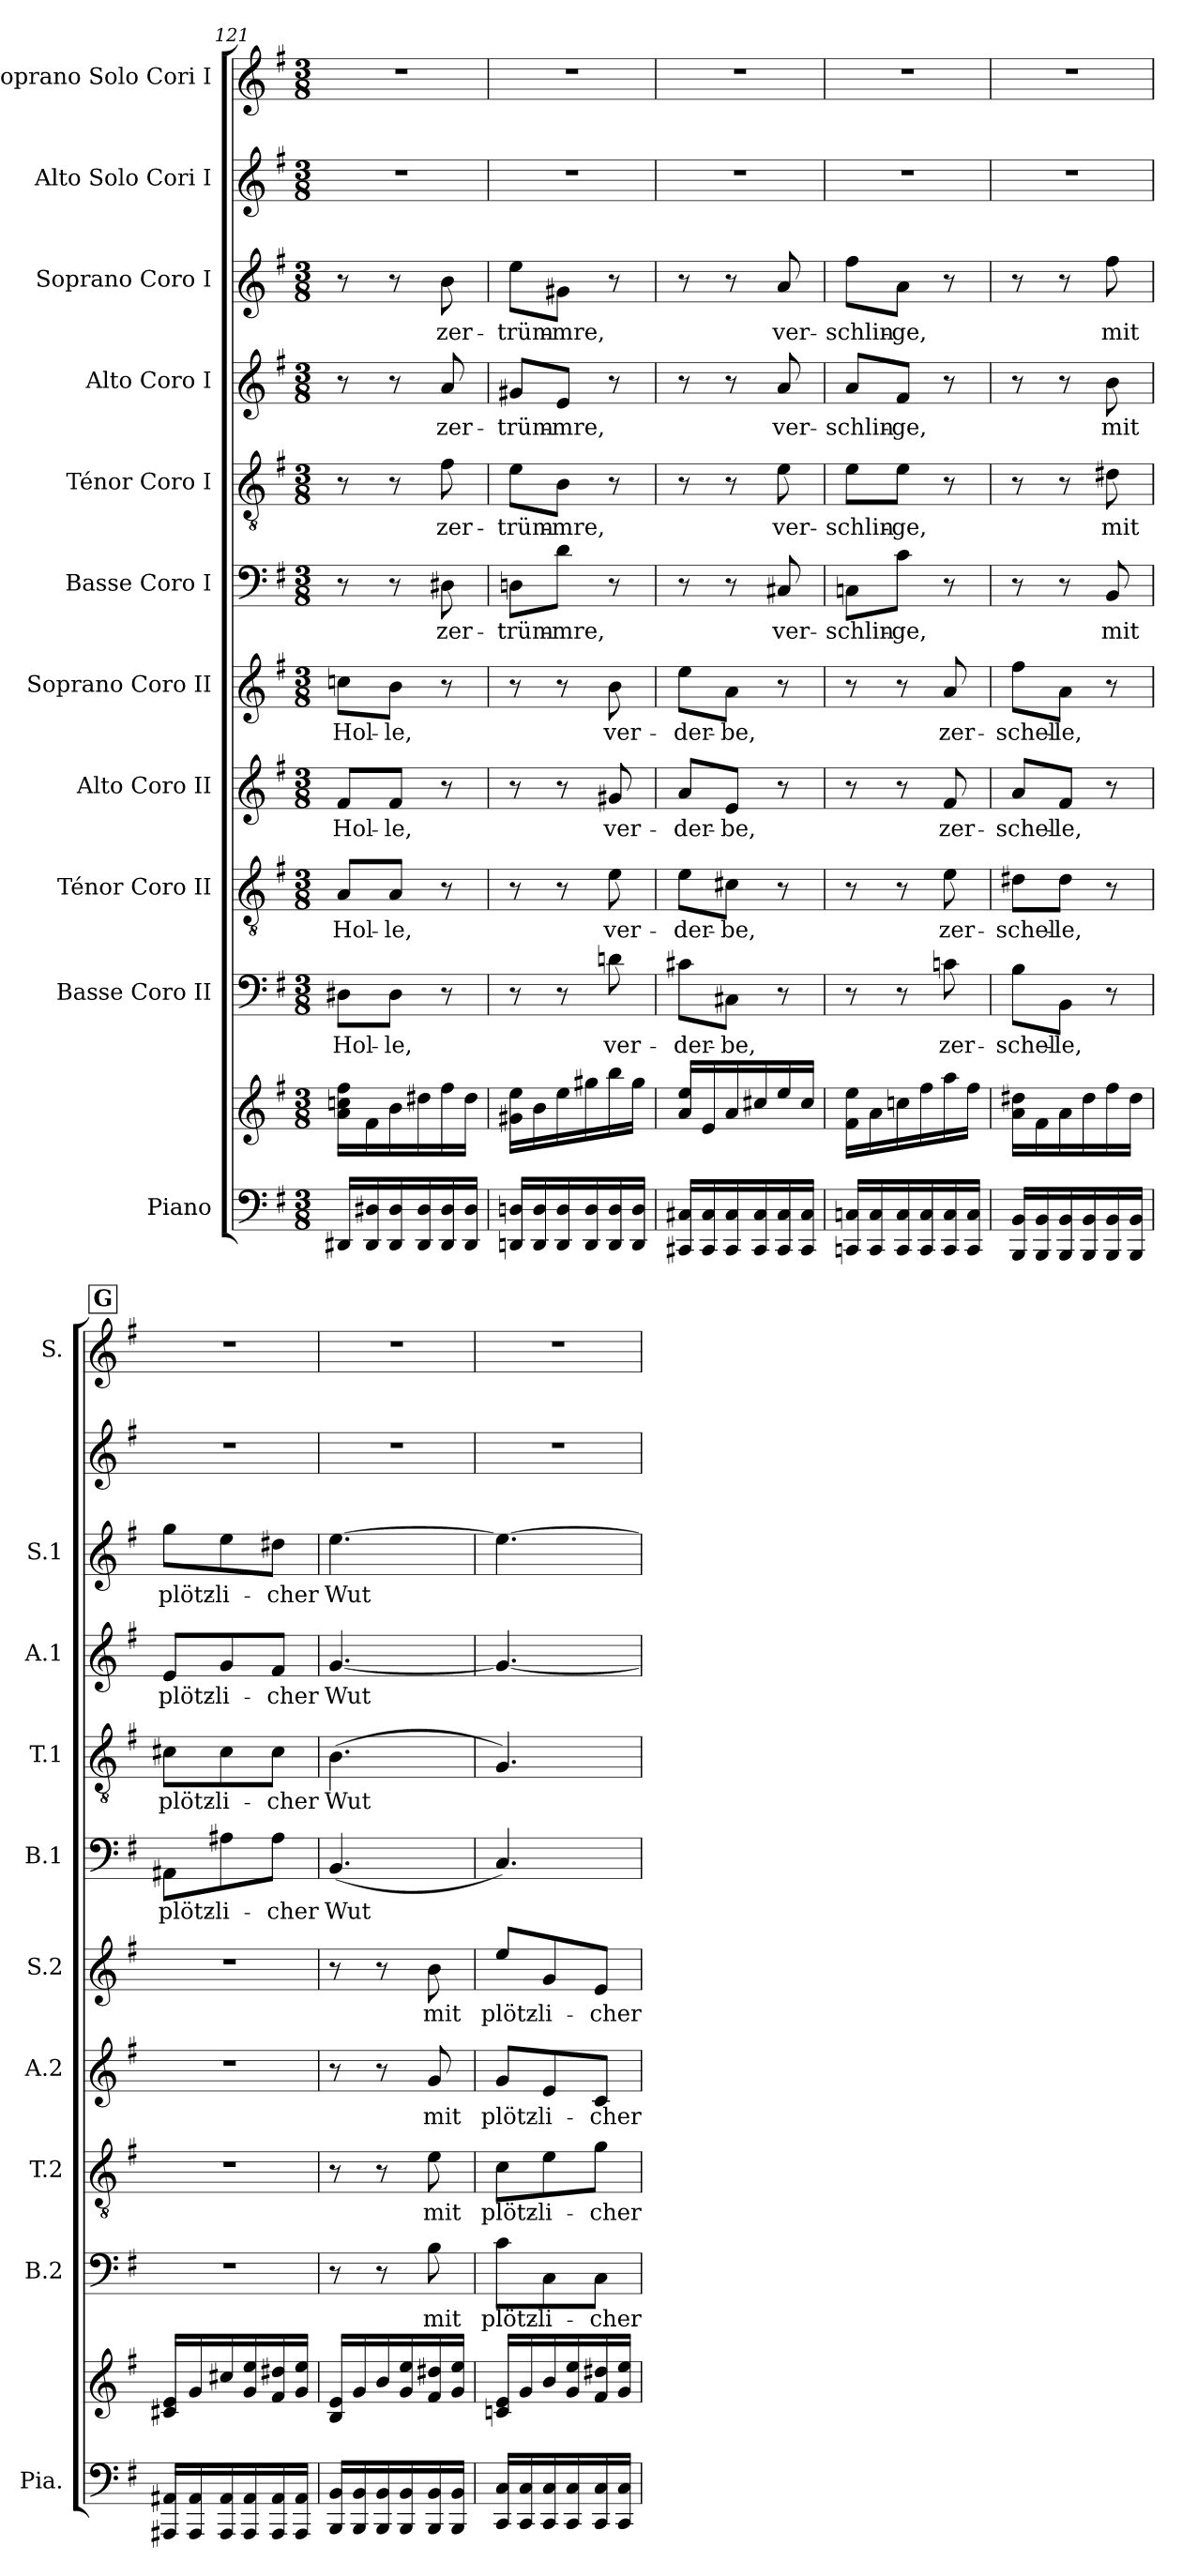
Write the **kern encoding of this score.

**kern	**kern	**kern	**text	**kern	**text	**kern	**text	**kern	**text	**kern	**text	**kern	**text	**kern	**text	**kern	**text	**kern	**kern
*part11	*part11	*part10	*part10	*part9	*part9	*part8	*part8	*part7	*part7	*part6	*part6	*part5	*part5	*part4	*part4	*part3	*part3	*part2	*part1
*staff12	*staff11	*staff10	*staff10	*staff9	*staff9	*staff8	*staff8	*staff7	*staff7	*staff6	*staff6	*staff5	*staff5	*staff4	*staff4	*staff3	*staff3	*staff2	*staff1
*I"Piano	*	*I"Basse Coro II	*	*I"Ténor Coro II	*	*I"Alto Coro II	*	*I"Soprano Coro II	*	*I"Basse Coro I	*	*I"Ténor Coro I	*	*I"Alto Coro I	*	*I"Soprano Coro I	*	*I"Alto Solo Cori I	*I"Soprano Solo Cori I
*I'Pia.	*	*I'B.2	*	*I'T.2	*	*I'A.2	*	*I'S.2	*	*I'B.1	*	*I'T.1	*	*I'A.1	*	*I'S.1	*	*	*I'S.
!!LO:PB:g=z
*clefF4	*clefG2	*clefF4	*	*clefGv2	*	*clefG2	*	*clefG2	*	*clefF4	*	*clefGv2	*	*clefG2	*	*clefG2	*	*clefG2	*clefG2
*k[f#]	*k[f#]	*k[f#]	*	*k[f#]	*	*k[f#]	*	*k[f#]	*	*k[f#]	*	*k[f#]	*	*k[f#]	*	*k[f#]	*	*k[f#]	*k[f#]
*M3/8	*M3/8	*M3/8	*	*M3/8	*	*M3/8	*	*M3/8	*	*M3/8	*	*M3/8	*	*M3/8	*	*M3/8	*	*M3/8	*M3/8
=121	=121	=121	=121	=121	=121	=121	=121	=121	=121	=121	=121	=121	=121	=121	=121	=121	=121	=121	=121
!	!	!	!LO:LY:b	!	!LO:LY:b	!	!LO:LY:b	!	!LO:LY:b	!	!	!	!	!	!	!	!	!	!
16DD#X/LL	16a\ 16ccn\ 16ff#\LL	8D#X!\L	Hol-	8A!/L	Hol-	8f#!/L	Hol-	8ccn!\L	Hol-	8r	.	8r	.	8r	.	8r	.	4.r	4.r
16DD#/ 16D#X/	16f#\	.	.	.	.	.	.	.	.	.	.	.	.	.	.	.	.	.	.
!	!	!	!LO:LY:b	!	!LO:LY:b	!	!LO:LY:b	!	!LO:LY:b	!	!	!	!	!	!	!	!	!	!
16DD#/ 16D#/	16b\	8D#!\J	-le,	8A!/J	-le,	8f#!/J	-le,	8b!\J	-le,	8r	.	8r	.	8r	.	8r	.	.	.
16DD#/ 16D#/	16dd#X\	.	.	.	.	.	.	.	.	.	.	.	.	.	.	.	.	.	.
!	!	!	!	!	!	!	!	!	!	!	!LO:LY:b	!	!LO:LY:b	!	!LO:LY:b	!	!LO:LY:b	!	!
16DD#/ 16D#/	16ff#\	8r	.	8r	.	8r	.	8r	.	8D#X!\	zer-	8f#!\	zer-	8a!/	zer-	8b!\	zer-	.	.
16DD#/ 16D#/JJ	16dd#\JJ	.	.	.	.	.	.	.	.	.	.	.	.	.	.	.	.	.	.
=122	=122	=122	=122	=122	=122	=122	=122	=122	=122	=122	=122	=122	=122	=122	=122	=122	=122	=122	=122
!	!	!	!	!	!	!	!	!	!	!	!LO:LY:b	!	!LO:LY:b	!	!LO:LY:b	!	!LO:LY:b	!	!
16DDn/ 16Dn/LL	16g#X\ 16ee\LL	8r	.	8r	.	8r	.	8r	.	8Dn!\L	-trüm-	8e!\L	-trüm-	8g#X!/L	-trüm-	8ee!\L	-trüm-	4.r	4.r
16DD/ 16D/	16b\	.	.	.	.	.	.	.	.	.	.	.	.	.	.	.	.	.	.
!	!	!	!	!	!	!	!	!	!	!	!LO:LY:b	!	!LO:LY:b	!	!LO:LY:b	!	!LO:LY:b	!	!
16DD/ 16D/	16ee\	8r	.	8r	.	8r	.	8r	.	8d!\J	-mre,	8B!\J	-mre,	8e!/J	-mre,	8g#X!\J	-mre,	.	.
16DD/ 16D/	16gg#X\	.	.	.	.	.	.	.	.	.	.	.	.	.	.	.	.	.	.
!	!	!	!LO:LY:b	!	!LO:LY:b	!	!LO:LY:b	!	!LO:LY:b	!	!	!	!	!	!	!	!	!	!
16DD/ 16D/	16bb\	8dn!\	ver-	8e!\	ver-	8g#X!/	ver-	8b!\	ver-	8r	.	8r	.	8r	.	8r	.	.	.
16DD/ 16D/JJ	16gg#\JJ	.	.	.	.	.	.	.	.	.	.	.	.	.	.	.	.	.	.
=123	=123	=123	=123	=123	=123	=123	=123	=123	=123	=123	=123	=123	=123	=123	=123	=123	=123	=123	=123
!	!	!	!LO:LY:b	!	!LO:LY:b	!	!LO:LY:b	!	!LO:LY:b	!	!	!	!	!	!	!	!	!	!
16CC#X/ 16C#X/LL	16a/ 16ee/LL	8c#X!\L	-der-	8e!\L	-der-	8a!/L	-der-	8ee!\L	-der-	8r	.	8r	.	8r	.	8r	.	4.r	4.r
16CC#/ 16C#/	16e/	.	.	.	.	.	.	.	.	.	.	.	.	.	.	.	.	.	.
!	!	!	!LO:LY:b	!	!LO:LY:b	!	!LO:LY:b	!	!LO:LY:b	!	!	!	!	!	!	!	!	!	!
16CC#/ 16C#/	16a/	8C#X!\J	-be,	8c#X!\J	-be,	8e!/J	-be,	8a!\J	-be,	8r	.	8r	.	8r	.	8r	.	.	.
16CC#/ 16C#/	16cc#X/	.	.	.	.	.	.	.	.	.	.	.	.	.	.	.	.	.	.
!	!	!	!	!	!	!	!	!	!	!	!LO:LY:b	!	!LO:LY:b	!	!LO:LY:b	!	!LO:LY:b	!	!
16CC#/ 16C#/	16ee/	8r	.	8r	.	8r	.	8r	.	8C#X!/	ver-	8e!\	ver-	8a!/	ver-	8a!/	ver-	.	.
16CC#/ 16C#/JJ	16cc#/JJ	.	.	.	.	.	.	.	.	.	.	.	.	.	.	.	.	.	.
=124	=124	=124	=124	=124	=124	=124	=124	=124	=124	=124	=124	=124	=124	=124	=124	=124	=124	=124	=124
!	!	!	!	!	!	!	!	!	!	!	!LO:LY:b	!	!LO:LY:b	!	!LO:LY:b	!	!LO:LY:b	!	!
16CCn/ 16Cn/LL	16f#\ 16ee\LL	8r	.	8r	.	8r	.	8r	.	8Cn!\L	-schlin-	8e!\L	-schlin-	8a!/L	-schlin-	8ff#!\L	-schlin-	4.r	4.r
16CC/ 16C/	16a\	.	.	.	.	.	.	.	.	.	.	.	.	.	.	.	.	.	.
!	!	!	!	!	!	!	!	!	!	!	!LO:LY:b	!	!LO:LY:b	!	!LO:LY:b	!	!LO:LY:b	!	!
16CC/ 16C/	16ccn\	8r	.	8r	.	8r	.	8r	.	8c!\J	-ge,	8e!\J	-ge,	8f#!/J	-ge,	8a!\J	-ge,	.	.
16CC/ 16C/	16ff#\	.	.	.	.	.	.	.	.	.	.	.	.	.	.	.	.	.	.
!	!	!	!LO:LY:b	!	!LO:LY:b	!	!LO:LY:b	!	!LO:LY:b	!	!	!	!	!	!	!	!	!	!
16CC/ 16C/	16aa\	8cn!\	zer-	8e!\	zer-	8f#!/	zer-	8a!/	zer-	8r	.	8r	.	8r	.	8r	.	.	.
16CC/ 16C/JJ	16ff#\JJ	.	.	.	.	.	.	.	.	.	.	.	.	.	.	.	.	.	.
!!LO:PB:g=z
=125	=125	=125	=125	=125	=125	=125	=125	=125	=125	=125	=125	=125	=125	=125	=125	=125	=125	=125	=125
!	!	!	!LO:LY:b	!	!LO:LY:b	!	!LO:LY:b	!	!LO:LY:b	!	!	!	!	!	!	!	!	!	!
16BBB/ 16BB/LL	16a\ 16dd#X\LL	8B!\L	-schel-	8d#X!\L	-schel-	8a!/L	-schel-	8ff#!\L	-schel-	8r	.	8r	.	8r	.	8r	.	4.r	4.r
16BBB/ 16BB/	16f#\	.	.	.	.	.	.	.	.	.	.	.	.	.	.	.	.	.	.
!	!	!	!LO:LY:b	!	!LO:LY:b	!	!LO:LY:b	!	!LO:LY:b	!	!	!	!	!	!	!	!	!	!
16BBB/ 16BB/	16a\	8BB!\J	-le,	8d#!\J	-le,	8f#!/J	-le,	8a!\J	-le,	8r	.	8r	.	8r	.	8r	.	.	.
16BBB/ 16BB/	16dd#\	.	.	.	.	.	.	.	.	.	.	.	.	.	.	.	.	.	.
!	!	!	!	!	!	!	!	!	!	!	!LO:LY:b	!	!LO:LY:b	!	!LO:LY:b	!	!LO:LY:b	!	!
16BBB/ 16BB/	16ff#\	8r	.	8r	.	8r	.	8r	.	8BB!/	mit	8d#X!\	mit	8b!\	mit	8ff#!\	mit	.	.
16BBB/ 16BB/JJ	16dd#\JJ	.	.	.	.	.	.	.	.	.	.	.	.	.	.	.	.	.	.
!!LO:REH:place=s1:a:B:fs=14:t=G
=126	=126	=126	=126	=126	=126	=126	=126	=126	=126	=126	=126	=126	=126	=126	=126	=126	=126	=126	=126
!	!	!	!	!	!	!	!	!	!	!	!LO:LY:b	!	!LO:LY:b	!	!LO:LY:b	!	!LO:LY:b	!	!
16AAA#X/ 16AA#X/LL	16c#X/ 16e/LL	4.r	.	4.r	.	4.r	.	4.r	.	8AA#X!\L	plötz-	8c#X!\L	plötz-	8e!/L	plötz-	8gg!\L	plötz-	4.r	4.r
16AAA#/ 16AA#/	16g/	.	.	.	.	.	.	.	.	.	.	.	.	.	.	.	.	.	.
!	!	!	!	!	!	!	!	!	!	!	!LO:LY:b	!	!LO:LY:b	!	!LO:LY:b	!	!LO:LY:b	!	!
16AAA#/ 16AA#/	16cc#X/	.	.	.	.	.	.	.	.	8A#X!\	-li-	8c#!\	-li-	8g!/	-li-	8ee!\	-li-	.	.
16AAA#/ 16AA#/	16g/ 16ee/	.	.	.	.	.	.	.	.	.	.	.	.	.	.	.	.	.	.
!	!	!	!	!	!	!	!	!	!	!	!LO:LY:b	!	!LO:LY:b	!	!LO:LY:b	!	!LO:LY:b	!	!
16AAA#/ 16AA#/	16f#/ 16dd#X/	.	.	.	.	.	.	.	.	8A#!\J	-cher	8c#!\J	-cher	8f#!/J	-cher	8dd#X!\J	-cher	.	.
16AAA#/ 16AA#/JJ	16g/ 16ee/JJ	.	.	.	.	.	.	.	.	.	.	.	.	.	.	.	.	.	.
!!LO:PB:g=z
=127	=127	=127	=127	=127	=127	=127	=127	=127	=127	=127	=127	=127	=127	=127	=127	=127	=127	=127	=127
!	!	!	!	!	!	!	!	!	!	!	!LO:LY:b	!	!LO:LY:b	!	!LO:LY:b	!	!LO:LY:b	!	!
16BBB/ 16BB/LL	16B/ 16e/LL	8r	.	8r	.	8r	.	8r	.	(4.BB!/	Wut	(4.B!\	Wut	[4.g!/	Wut	[4.ee!\	Wut	4.r	4.r
16BBB/ 16BB/	16g/	.	.	.	.	.	.	.	.	.	.	.	.	.	.	.	.	.	.
16BBB/ 16BB/	16b/	8r	.	8r	.	8r	.	8r	.	.	.	.	.	.	.	.	.	.	.
16BBB/ 16BB/	16g/ 16ee/	.	.	.	.	.	.	.	.	.	.	.	.	.	.	.	.	.	.
!	!	!	!LO:LY:b	!	!LO:LY:b	!	!LO:LY:b	!	!LO:LY:b	!	!	!	!	!	!	!	!	!	!
16BBB/ 16BB/	16f#/ 16dd#X/	8B!\	mit	8e!\	mit	8g!/	mit	8b!\	mit	.	.	.	.	.	.	.	.	.	.
16BBB/ 16BB/JJ	16g/ 16ee/JJ	.	.	.	.	.	.	.	.	.	.	.	.	.	.	.	.	.	.
=128	=128	=128	=128	=128	=128	=128	=128	=128	=128	=128	=128	=128	=128	=128	=128	=128	=128	=128	=128
!	!	!	!LO:LY:b	!	!LO:LY:b	!	!LO:LY:b	!	!LO:LY:b	!	!	!	!	!	!	!	!	!	!
16CC/ 16C/LL	16cn/ 16e/LL	8c!\L	plötz-	8c!\L	plötz-	8g!/L	plötz-	8ee!/L	plötz-	4.C!/)	.	4.G!/)	.	4.g!/_	.	4.ee!\_	.	4.r	4.r
16CC/ 16C/	16g/	.	.	.	.	.	.	.	.	.	.	.	.	.	.	.	.	.	.
!	!	!	!LO:LY:b	!	!LO:LY:b	!	!LO:LY:b	!	!LO:LY:b	!	!	!	!	!	!	!	!	!	!
16CC/ 16C/	16b/	8C!\	-li-	8e!\	-li-	8e!/	-li-	8g!/	-li-	.	.	.	.	.	.	.	.	.	.
16CC/ 16C/	16g/ 16ee/	.	.	.	.	.	.	.	.	.	.	.	.	.	.	.	.	.	.
!	!	!	!LO:LY:b	!	!LO:LY:b	!	!LO:LY:b	!	!LO:LY:b	!	!	!	!	!	!	!	!	!	!
16CC/ 16C/	16f#/ 16dd#X/	8C!\J	-cher	8g!\J	-cher	8c!/J	-cher	8e!/J	-cher	.	.	.	.	.	.	.	.	.	.
16CC/ 16C/JJ	16g/ 16ee/JJ	.	.	.	.	.	.	.	.	.	.	.	.	.	.	.	.	.	.
=	=	=	=	=	=	=	=	=	=	=	=	=	=	=	=	=	=	=	=
*-	*-	*-	*-	*-	*-	*-	*-	*-	*-	*-	*-	*-	*-	*-	*-	*-	*-	*-	*-
